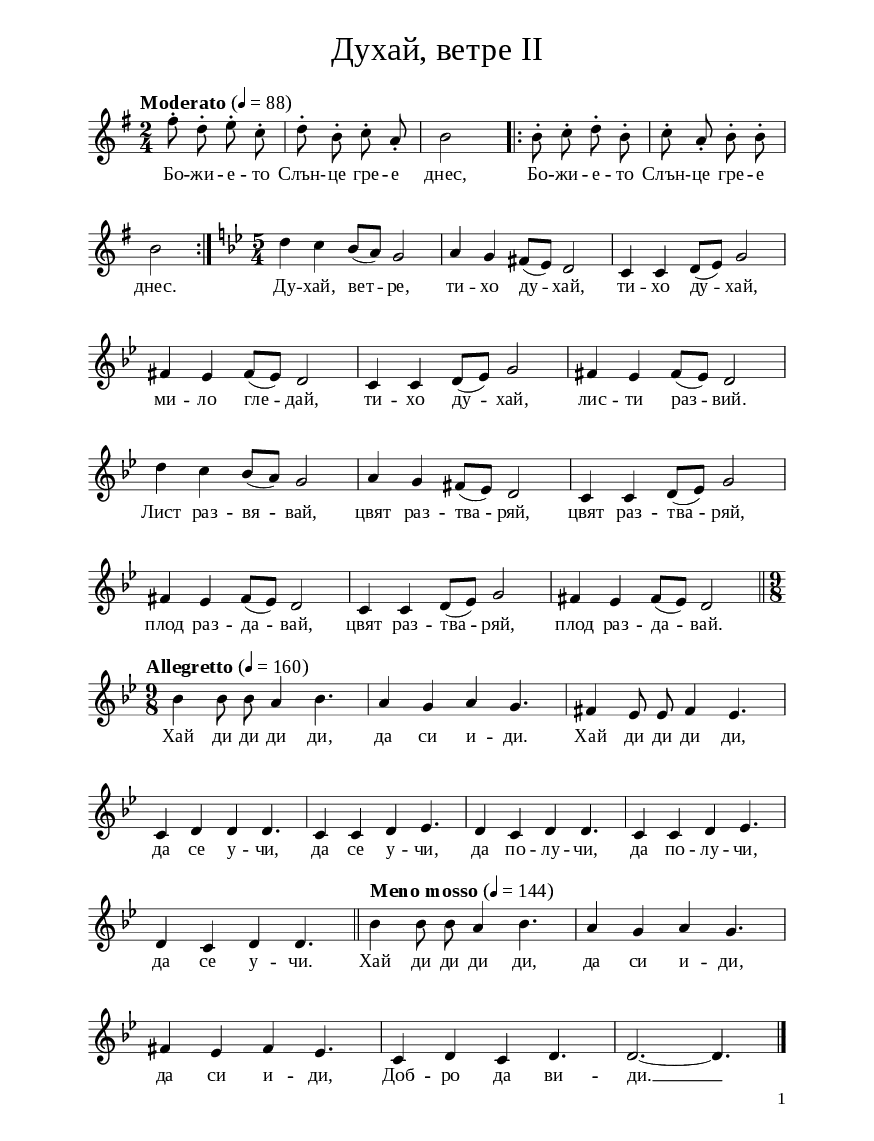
\version "2.24.4"

% include paper part and global functions
\include "include/globals.ily"

\bookpart {
  \label #'ref161
  \tocItem \markup "Духай, ветре II"
  \paper {
    print-all-headers = ##t
    print-page-number = ##t
    print-first-page-number = ##t

    % put page numbers on the bottom
    oddHeaderMarkup = \markup ""
    evenHeaderMarkup = \markup ""
    oddFooterMarkup = \markup
    \fill-line {
      ""
      \if \should-print-page-number \fromproperty #'page:page-number-string
    }
    evenFooterMarkup = \markup
    \fill-line {
      \if \should-print-page-number \fromproperty #'page:page-number-string
      ""
    }

    left-margin = 1.5\cm
    right-margin = 1.5\cm
    top-margin = 1.6\cm
    bottom-margin = 1.2\cm
    ragged-bottom = ##t % do not spread the staves to fill the whole vertical space

    % change distance between staves
    system-system-spacing =
    #'((basic-distance . 15)
       (minimum-distance . 6)
       (padding . 1)
       (stretchability . 12))
  }
  \score {
    \include "include/score-layout.ily"

    \new Voice \absolute {
      \clef treble
      \key g \major
      \time 2/4
      \tempoFunc "Moderato" 4 "88"
      \autoBeamOff
      fis''8 -.  d''8 -.  e''8 -.
      c''8 -. | % 2
      d''8 -.  b'8 -.  c''8 -.
      a'8 -.  | % 3
      b'2 \repeat volta 2 {
        | % 4
        b'8 -. c''8 -.  d''8 -.
        b'8 -.  | % 5
        c''8 -. a'8 -.  b'8 -.
        b'8 -.  \break | % 6
        b'2
        | % 7
      }
      \key g \minor \time 5/4  % 7
      d''4 c''4  bes'8 ( [  a'8 ) ]
      g'2 | % 8
      a'4  g'4  fis'8 ( [  es'8 ) ]
      d'2 | % 9
      c'4  c'4  d'8 ( [  es'8 ) ]  g'2
      \break |
      fis'4  es'4  fis'8 ( [  es'8 ) ]
      d'2 | % 11
      c'4  c'4  d'8 ( [  es'8 ) ]  g'2
      | % 12
      fis'4  es'4  fis'8 ( [  es'8 ) ]
      d'2 \break | % 13
      d''4 c''4  bes'8 ( [  a'8 ) ]
      g'2 | % 14
      a'4  g'4  fis'8 ( [  es'8 ) ]
      d'2 | % 15
      c'4  c'4  d'8 ( [  es'8 ) ]  g'2
      \break | % 16
      fis'4  es'4  fis'8 ( [  es'8 ) ]
      d'2 | % 17
      c'4  c'4  d'8 ( [  es'8 ) ]  g'2
      | % 18
      fis'4  es'4  fis'8 ( [  es'8 ) ]
      d'2 \bar "||"
      \break | % 19
      \time 9/8  | % 19
      | % 19
      \tempoFunc "Allegretto" 4 "160"
      bes'4 bes'8 bes'8  a'4
      bes'4. |
      a'4  g'4  a'4  g'4. | % 21
      fis'4  es'8  es'8  fis'4  es'4.
      \break | % 22
      c'4  d'4  d'4  d'4. | % 23
      c'4  c'4  d'4  es'4. | % 24
      d'4  c'4  d'4  d'4. | % 25
      c'4  c'4  d'4  es'4. | \break % 26
      d'4  c'4  d'4  d'4. | % 27
      \tempoFunc "Meno mosso" 4 "144"
      \bar "||" bes'4 bes'8 bes'8  a'4
      bes'4. | % 28
      a'4  g'4  a'4  g'4. \break | % 29
      fis'4  es'4  fis'4  es'4. |
      c'4  d'4  c'4  d'4. | % 31
      d'2. ~  d'4. \bar "|."
    }

    \addlyrics {
      Бо -- жи -- е -- то "Слън-" -- це гре --
      е днес, Бо -- жи -- е -- то "Слън-" --
      це гре -- е днес. Ду -- хай, вет
      -- ре, ти -- хо ду  -- хай, ти
      -- хо ду  -- хай, ми -- ло гле
      -- дай, ти -- хо ду  -- хай,
      лис -- ти раз  -- вий. Лист раз
      -- вя  -- вай, цвят раз -- тва
      -- ряй, цвят раз -- тва  --
      ряй, плод раз -- да  -- вай,
      цвят раз -- тва  -- ряй, плод
      раз -- да  -- вай. Хай ди ди ди
      ди, да си и -- ди. Хай ди ди ди
      ди, да се у -- чи, да се у -- чи,
      да по -- лу -- чи, да по -- лу --
      чи, да се у -- чи. Хай ди ди ди
      ди, да си и -- ди, да си и -- ди,
      Доб -- ро да ви -- ди. __
    }

    \header {
      title = \titleFunc #'ref_desc_16 "Духай, ветре II" "Duhaj vetre II"
    }

    \midi{}

  } % score


} % bookpart

% Più mosso
%
